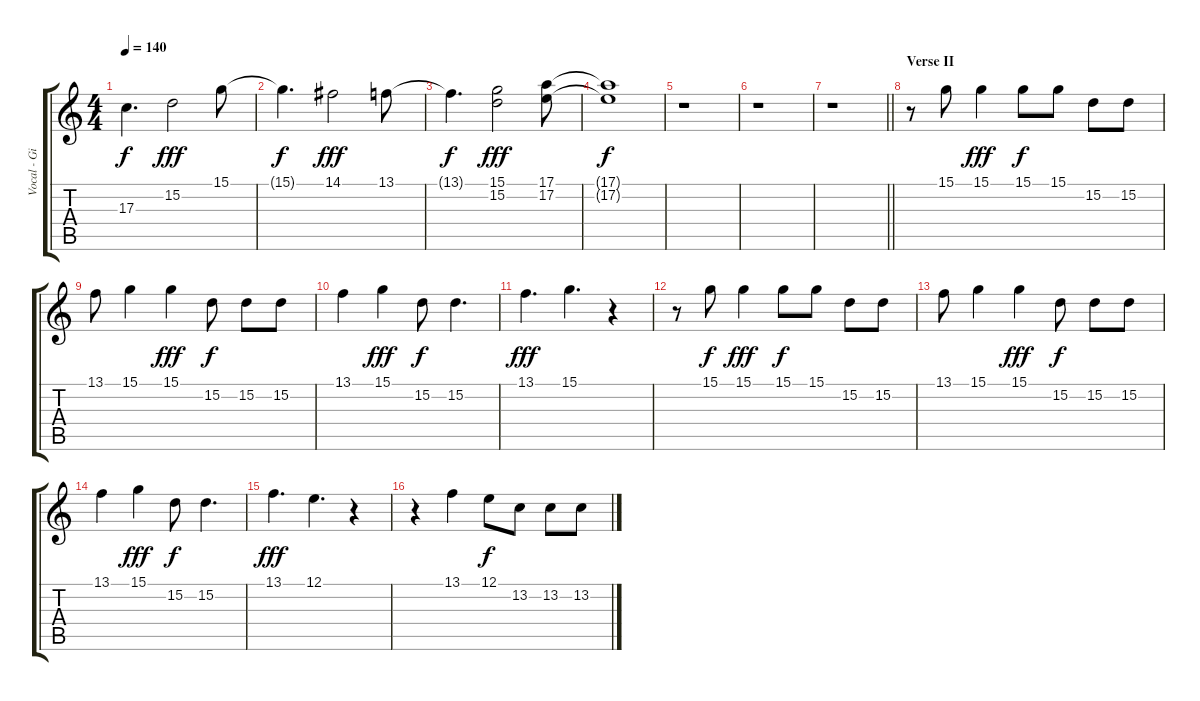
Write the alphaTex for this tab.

\track ("Vocal - Gillan" "Vocal - Gi") {instrument lead2sawtooth}
\staff {score tabs}
\tuning (E4 B3 G3 D3 A2 E2) {hide}
\ts (4 4)
\tempo 140
\clef g2
\ks c
17.3{t}.4{d dy f} 15.2.2{dy fff} 15.1.8 |
15.1{t}.4{d dy f} 14.1.2{dy fff} 13.1.8 |
13.1{t}.4{d dy f} (15.1 15.2).2{dy fff} (17.1 17.2).8 |
(17.1{t} 17.2{t}).1{dy f} |
r.1 |
r.1 |
\barLineRight lightlight
r.1 |
\section ("" "Verse II")
r.8 15.1.8 15.1.4{dy fff} 15.1.8{dy f} 15.1.8 15.2.8 15.2.8 |
13.1.8 15.1.4 15.1.4{dy fff} 15.2.8{dy f} 15.2.8 15.2.8 |
13.1.4 15.1.4{dy fff} 15.2.8{dy f} 15.2.4{d} |
13.1.4{d dy fff} 15.1.4{d} r.4 |
r.8 15.1.8{dy f} 15.1.4{dy fff} 15.1.8{dy f} 15.1.8 15.2.8 15.2.8 |
13.1.8 15.1.4 15.1.4{dy fff} 15.2.8{dy f} 15.2.8 15.2.8 |
13.1.4 15.1.4{dy fff} 15.2.8{dy f} 15.2.4{d} |
13.1.4{d dy fff} 12.1.4{d} r.4 |
r.4 13.1.4 12.1.8{dy f} 13.2.8 13.2.8 13.2.8
